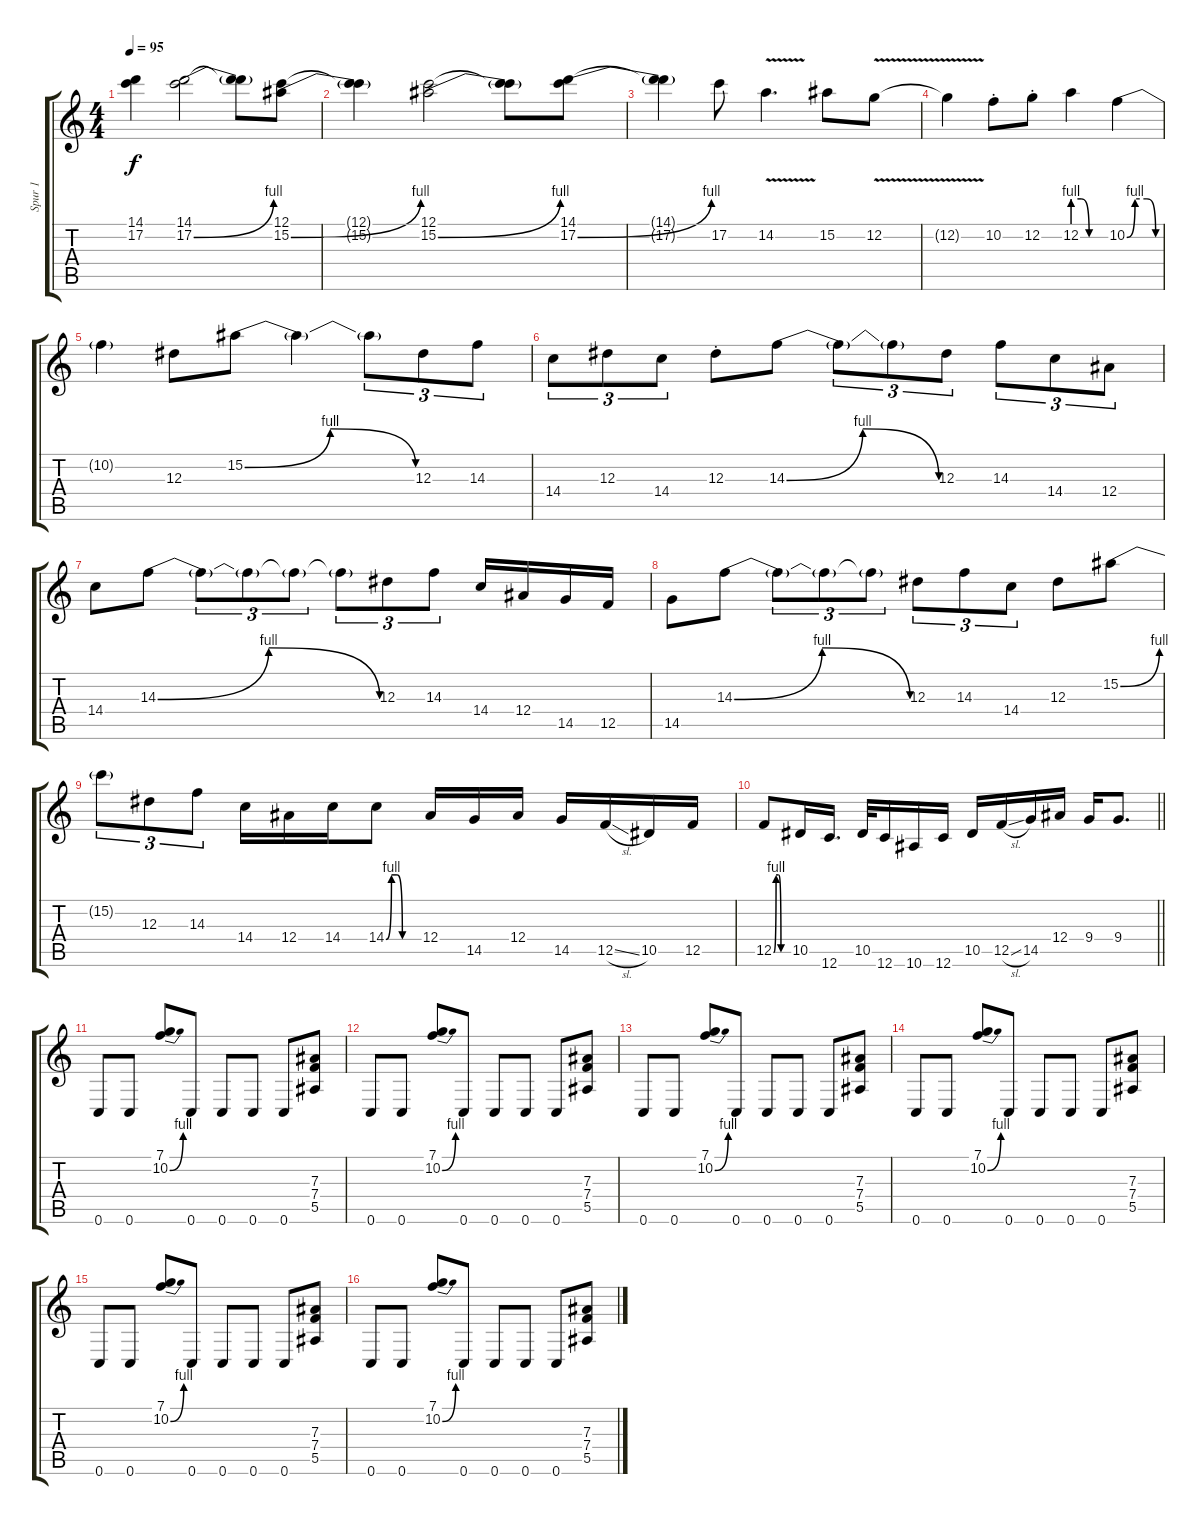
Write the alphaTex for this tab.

\track ("Spur 1" "Spur 1") {instrument distortionguitar}
\staff {score tabs}
\tuning (C4 G3 Eb3 Bb2 F2 C2) {hide}
\ts (4 4)
\tempo 95
\clef g2
\ks c
(14.1{t} 17.2{t}).4{dy f} (14.1 17.2{be (bend 0 0 60 4)}).2 (14.1{t} 17.2{t}).8 (12.1 15.2{be (bend 0 0 60 4)}).8 |
(12.1{t} 15.2{t}).4 (12.1 15.2{be (bend 0 0 60 4)}).2 (12.1{t} 15.2{t}).8 (14.1 17.2{be (bend 0 0 60 4)}).8 |
(14.1{t} 17.2{t}).4 17.2.8 14.2{v}.4{d} 15.2.8 12.2{v}.8 |
12.2{v t}.4 10.2{st}.8 12.2{st}.8 12.2{be (custom 0 4 15 4 30 0 60 0)}.4 10.2{be (custom 0 0 15 4 37 4 53 0 60 0)}.4 |
10.2{t}.4 12.3.8 15.2{be (bendrelease 0 0 15 4 45 4 60 0)}.8 15.2{t}.4 15.2{t}.8{tu (3 2)} 12.3.8{tu (3 2)} 14.3.8{tu (3 2)} |
14.4.8{tu (3 2)} 12.3.8{tu (3 2)} 14.4.8{tu (3 2)} 12.3{st}.8 14.3{be (bendrelease 0 0 15 4 45 4 60 0)}.8 14.3{t}.8{tu (3 2)} 14.3{t}.8{tu (3 2)} 12.3.8{tu (3 2)} 14.3.8{tu (3 2)} 14.4.8{tu (3 2)} 12.4.8{tu (3 2)} |
14.4.8 14.3{be (bendrelease 0 0 15 4 45 4 60 0)}.8 14.3{t}.8{tu (3 2)} 14.3{t}.8{tu (3 2)} 14.3{t}.8{tu (3 2)} 14.3{t}.8{tu (3 2)} 12.3.8{tu (3 2)} 14.3.8{tu (3 2)} 14.4.16 12.4.16 14.5.16 12.5.16 |
14.5.8 14.3{be (bendrelease 0 0 15 4 45 4 60 0)}.8 14.3{t}.8{tu (3 2)} 14.3{t}.8{tu (3 2)} 14.3{t}.8{tu (3 2)} 12.3.8{tu (3 2)} 14.3.8{tu (3 2)} 14.4.8{tu (3 2)} 12.3.8 15.2{be (bend 0 0 60 4)}.8 |
15.2{t}.8{tu (3 2)} 12.3.8{tu (3 2)} 14.3.8{tu (3 2)} 14.4.16 12.4.16 14.4.16 14.4{be (custom 0 0 10 4 20 4 30 0 60 0)}.8 12.4.16 14.5.16 12.4.16 14.5.16 12.5{sl}.16 10.5.16 12.5.16 |
\barLineRight lightlight
12.5{be (custom 0 0 10 4 20 4 30 0 60 0)}.8 10.5.16 12.6.16{d} 10.5.32 12.6.16 10.6.16 12.6.16 10.5.16 12.5{sl}.16 14.5.16 12.4.16 9.4.16 9.4.8{d} |
0.6.8 0.6.8 (7.1 10.2{be (bend 0 0 60 4)}).8 0.6.8 0.6.8 0.6.8 0.6.8 (7.3 7.4 5.5).8 |
0.6.8 0.6.8 (7.1 10.2{be (bend 0 0 60 4)}).8 0.6.8 0.6.8 0.6.8 0.6.8 (7.3 7.4 5.5).8 |
0.6.8 0.6.8 (7.1 10.2{be (bend 0 0 60 4)}).8 0.6.8 0.6.8 0.6.8 0.6.8 (7.3 7.4 5.5).8 |
0.6.8 0.6.8 (7.1 10.2{be (bend 0 0 60 4)}).8 0.6.8 0.6.8 0.6.8 0.6.8 (7.3 7.4 5.5).8 |
0.6.8 0.6.8 (7.1 10.2{be (bend 0 0 60 4)}).8 0.6.8 0.6.8 0.6.8 0.6.8 (7.3 7.4 5.5).8 |
0.6.8 0.6.8 (7.1 10.2{be (bend 0 0 60 4)}).8 0.6.8 0.6.8 0.6.8 0.6.8 (7.3 7.4 5.5).8
